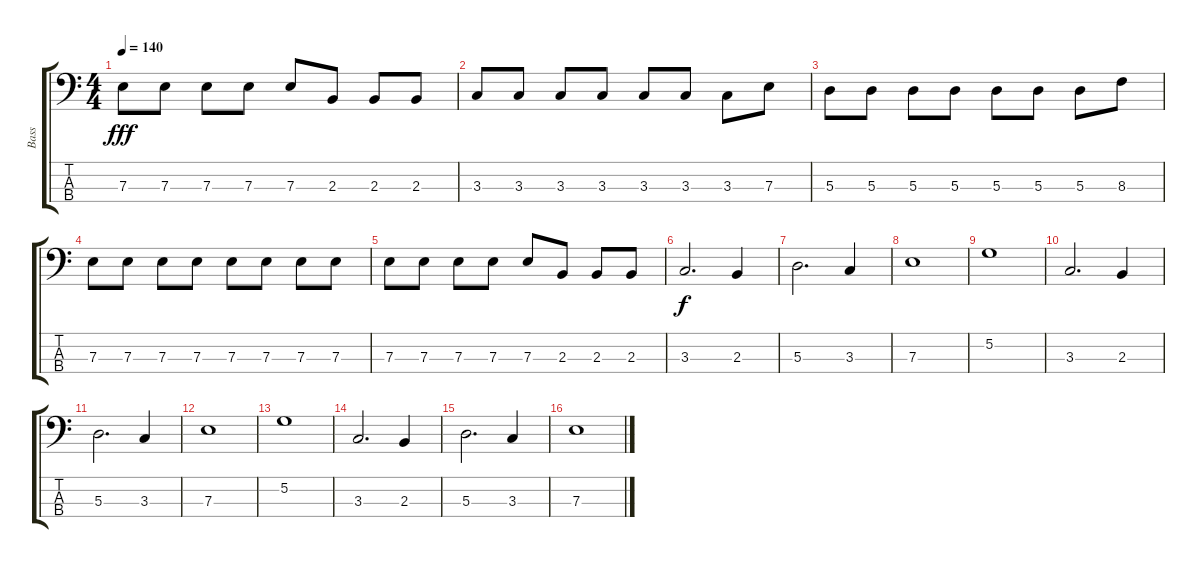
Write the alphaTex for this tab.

\track ("Bass" "Bass") {instrument electricbassfinger}
\staff {score tabs}
\tuning (G2 D2 A1 E1) {hide}
\ts (4 4)
\tempo 140
\clef f4
\ks c
7.3.8{dy fff} 7.3.8 7.3.8 7.3.8 7.3.8 2.3.8 2.3.8 2.3.8 |
3.3.8 3.3.8 3.3.8 3.3.8 3.3.8 3.3.8 3.3.8 7.3.8 |
5.3.8 5.3.8 5.3.8 5.3.8 5.3.8 5.3.8 5.3.8 8.3.8 |
7.3.8 7.3.8 7.3.8 7.3.8 7.3.8 7.3.8 7.3.8 7.3.8 |
7.3.8 7.3.8 7.3.8 7.3.8 7.3.8 2.3.8 2.3.8 2.3.8 |
3.3.2{d dy f} 2.3.4 |
5.3.2{d} 3.3.4 |
7.3.1 |
5.2.1 |
3.3.2{d} 2.3.4 |
5.3.2{d} 3.3.4 |
7.3.1 |
5.2.1 |
3.3.2{d} 2.3.4 |
5.3.2{d} 3.3.4 |
7.3.1
